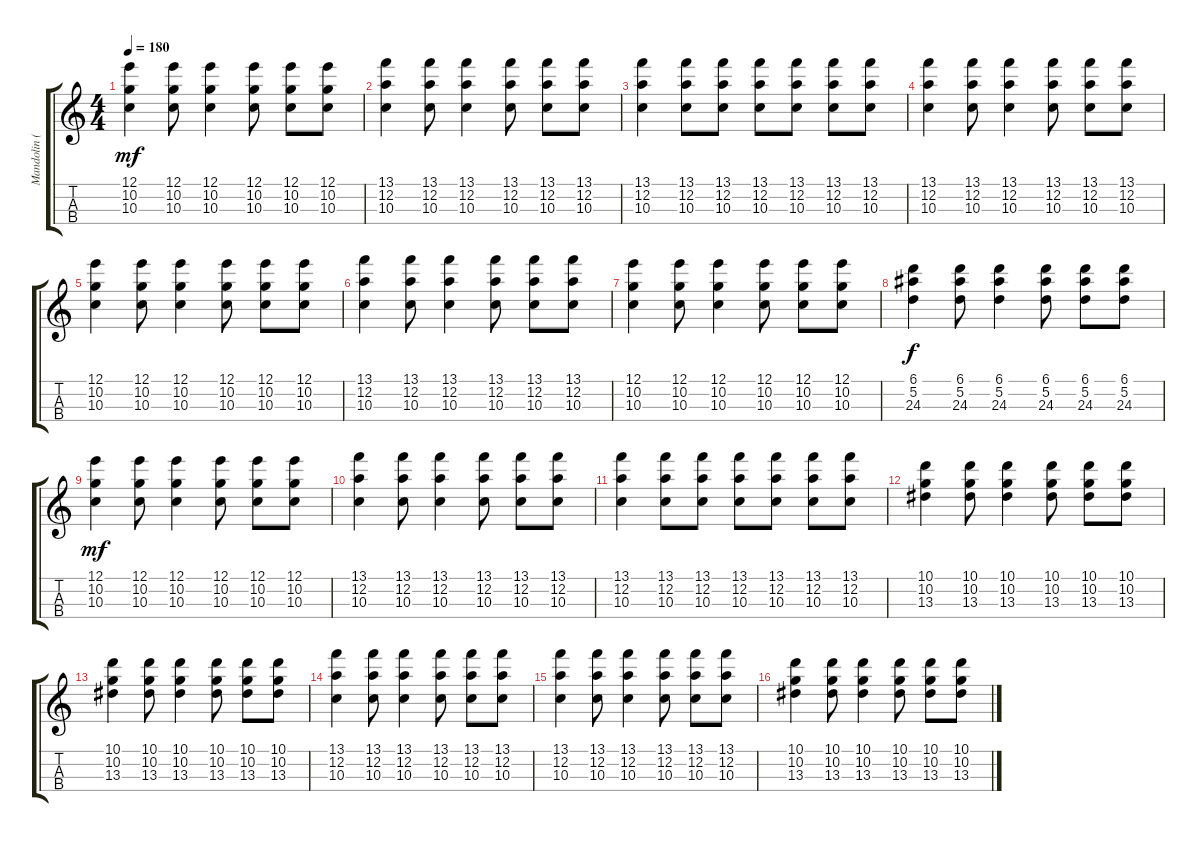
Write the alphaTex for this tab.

\track ("Mandolin (io kcho)" "Mandolin (") {instrument banjo}
\staff {score tabs}
\tuning (E4 A3 D3 G2) {hide}
\displaytranspose 12
\ts (4 4)
\tempo 180
\clef g2
\ks c
(12.1 10.2 10.3).4{dy mf} (12.1 10.2 10.3).8 (12.1 10.2 10.3).4 (12.1 10.2 10.3).8 (12.1 10.2 10.3).8 (12.1 10.2 10.3).8 |
(13.1 12.2 10.3).4 (13.1 12.2 10.3).8 (13.1 12.2 10.3).4 (13.1 12.2 10.3).8 (13.1 12.2 10.3).8 (13.1 12.2 10.3).8 |
(13.1 12.2 10.3).4 (13.1 12.2 10.3).8 (13.1 12.2 10.3).8 (13.1 12.2 10.3).8 (13.1 12.2 10.3).8 (13.1 12.2 10.3).8 (13.1 12.2 10.3).8 |
(13.1 12.2 10.3).4 (13.1 12.2 10.3).8 (13.1 12.2 10.3).4 (13.1 12.2 10.3).8 (13.1 12.2 10.3).8 (13.1 12.2 10.3).8 |
(12.1 10.2 10.3).4 (12.1 10.2 10.3).8 (12.1 10.2 10.3).4 (12.1 10.2 10.3).8 (12.1 10.2 10.3).8 (12.1 10.2 10.3).8 |
(13.1 12.2 10.3).4 (13.1 12.2 10.3).8 (13.1 12.2 10.3).4 (13.1 12.2 10.3).8 (13.1 12.2 10.3).8 (13.1 12.2 10.3).8 |
(12.1 10.2 10.3).4 (12.1 10.2 10.3).8 (12.1 10.2 10.3).4 (12.1 10.2 10.3).8 (12.1 10.2 10.3).8 (12.1 10.2 10.3).8 |
(6.1 5.2 24.3).4{dy f} (6.1 5.2 24.3).8 (6.1 5.2 24.3).4 (6.1 5.2 24.3).8 (6.1 5.2 24.3).8 (6.1 5.2 24.3).8 |
(12.1 10.2 10.3).4{dy mf} (12.1 10.2 10.3).8 (12.1 10.2 10.3).4 (12.1 10.2 10.3).8 (12.1 10.2 10.3).8 (12.1 10.2 10.3).8 |
(13.1 12.2 10.3).4 (13.1 12.2 10.3).8 (13.1 12.2 10.3).4 (13.1 12.2 10.3).8 (13.1 12.2 10.3).8 (13.1 12.2 10.3).8 |
(13.1 12.2 10.3).4 (13.1 12.2 10.3).8 (13.1 12.2 10.3).8 (13.1 12.2 10.3).8 (13.1 12.2 10.3).8 (13.1 12.2 10.3).8 (13.1 12.2 10.3).8 |
(10.1 10.2 13.3).4 (10.1 10.2 13.3).8 (10.1 10.2 13.3).4 (10.1 10.2 13.3).8 (10.1 10.2 13.3).8 (10.1 10.2 13.3).8 |
(10.1 10.2 13.3).4 (10.1 10.2 13.3).8 (10.1 10.2 13.3).4 (10.1 10.2 13.3).8 (10.1 10.2 13.3).8 (10.1 10.2 13.3).8 |
(13.1 12.2 10.3).4 (13.1 12.2 10.3).8 (13.1 12.2 10.3).4 (13.1 12.2 10.3).8 (13.1 12.2 10.3).8 (13.1 12.2 10.3).8 |
(13.1 12.2 10.3).4 (13.1 12.2 10.3).8 (13.1 12.2 10.3).4 (13.1 12.2 10.3).8 (13.1 12.2 10.3).8 (13.1 12.2 10.3).8 |
(10.1 10.2 13.3).4 (10.1 10.2 13.3).8 (10.1 10.2 13.3).4 (10.1 10.2 13.3).8 (10.1 10.2 13.3).8 (10.1 10.2 13.3).8
